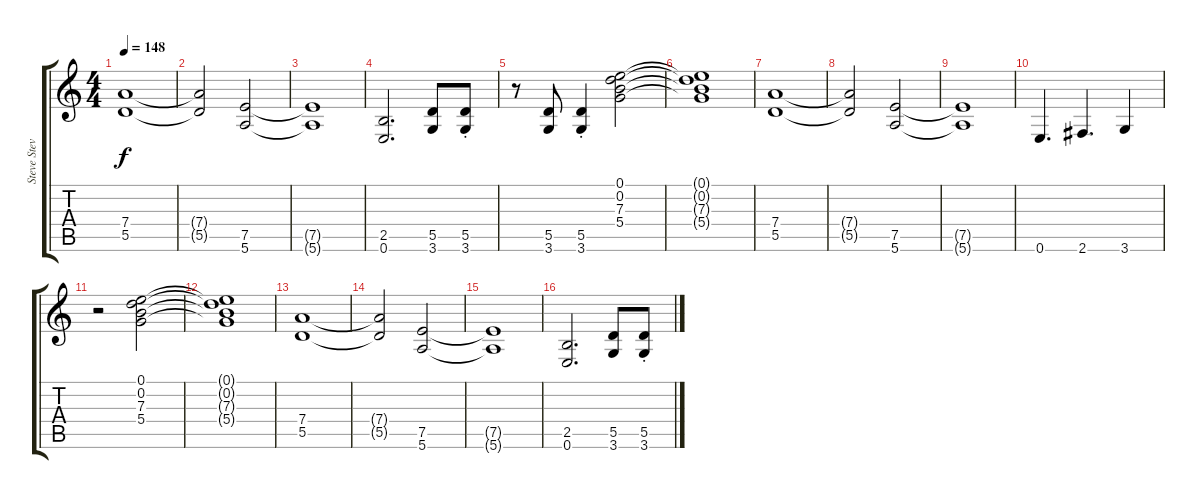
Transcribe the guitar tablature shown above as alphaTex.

\track ("Steve Stevens" "Steve Stev") {instrument distortionguitar}
\staff {score tabs}
\tuning (E4 B3 G3 D3 A2 E2) {hide}
\ts (4 4)
\tempo 148
\clef g2
\ks c
(7.4 5.5).1{dy f} |
(7.4{t} 5.5{t}).2 (7.5 5.6).2 |
(7.5{t} 5.6{t}).1 |
(2.5 0.6).2{d} (5.5 3.6).8 (5.5{st} 3.6{st}).8 |
r.8 (5.5 3.6).8 (5.5{st} 3.6{st}).4 (0.1 0.2 7.3 5.4).2 |
(0.1{t} 0.2{t} 7.3{t} 5.4{t}).1 |
(7.4 5.5).1 |
(7.4{t} 5.5{t}).2 (7.5 5.6).2 |
(7.5{t} 5.6{t}).1 |
0.6.4{d} 2.6.4{d} 3.6.4 |
r.2 (0.1 0.2 7.3 5.4).2 |
(0.1{t} 0.2{t} 7.3{t} 5.4{t}).1 |
(7.4 5.5).1 |
(7.4{t} 5.5{t}).2 (7.5 5.6).2 |
(7.5{t} 5.6{t}).1 |
(2.5 0.6).2{d} (5.5 3.6).8 (5.5{st} 3.6{st}).8
